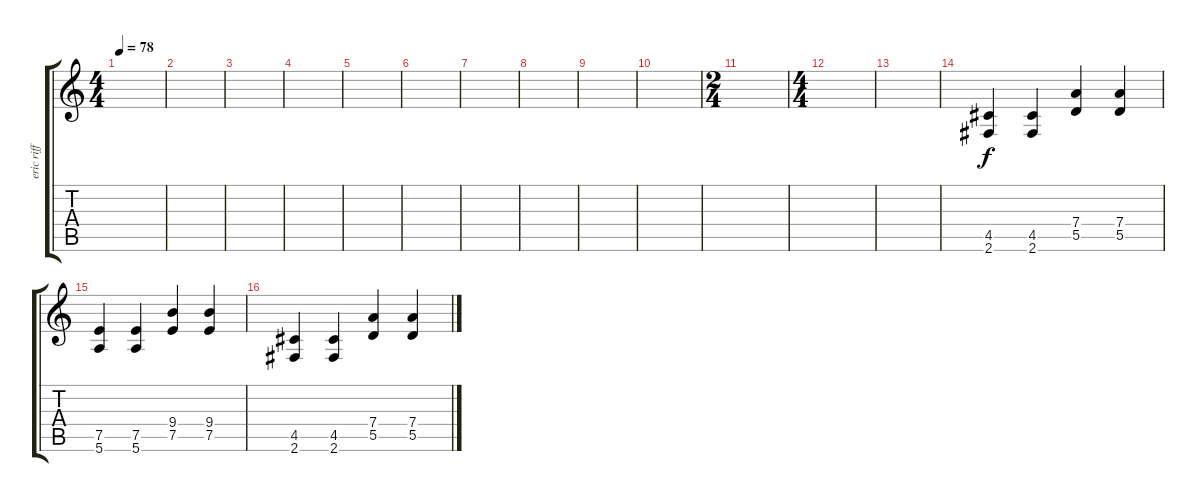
\track ("eric riff" "eric riff") {instrument distortionguitar}
\staff {score tabs}
\tuning (E4 B3 G3 D3 A2 E2) {hide}
\ts (4 4)
\tempo 78
\clef g2
\ks c
|
|
|
|
|
|
|
|
|
|
\ts (2 4)
|
\ts (4 4)
|
|
(4.5 2.6).4 (4.5 2.6).4 (7.4 5.5).4 (7.4 5.5).4 |
(7.5 5.6).4 (7.5 5.6).4 (9.4 7.5).4 (9.4 7.5).4 |
(4.5 2.6).4 (4.5 2.6).4 (7.4 5.5).4 (7.4 5.5).4
